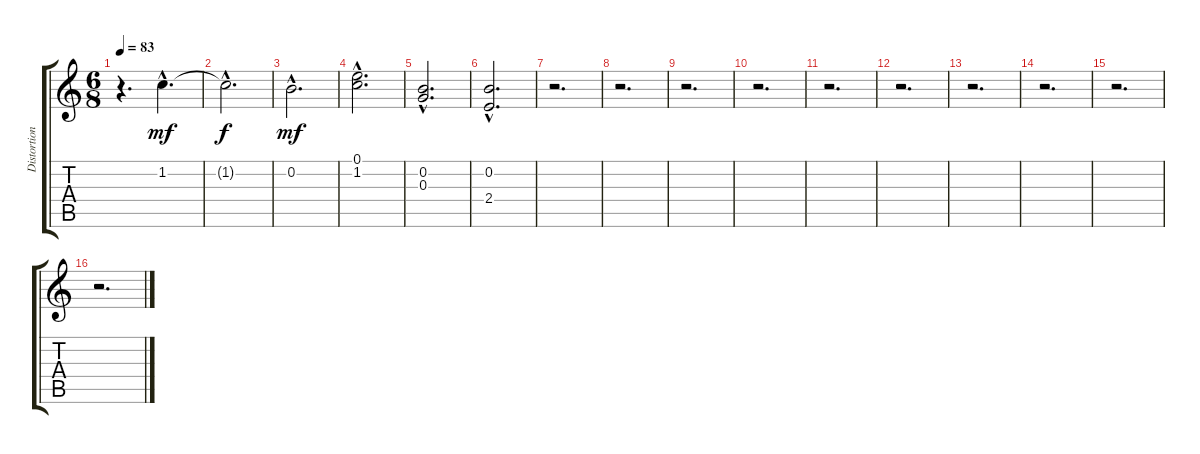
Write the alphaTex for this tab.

\track ("Distortion" "Distortion") {instrument distortionguitar}
\staff {score tabs}
\tuning (E4 B3 G3 D3 A2 E2) {hide}
\ts (6 8)
\tempo 83
\clef g2
\ks c
r.4{d dy mf instrument distortionguitar} 1.2{hac}.4{d} |
1.2{hac t}.2{d dy f} |
0.2{hac}.2{d dy mf} |
(0.1{hac} 1.2{hac}).2{d} |
(0.2{hac} 0.3{hac}).2{d} |
(0.2{hac} 2.4{hac}).2{d} |
r.2{d} |
r.2{d} |
r.2{d} |
r.2{d} |
r.2{d} |
r.2{d} |
r.2{d} |
r.2{d} |
r.2{d} |
r.2{d}
